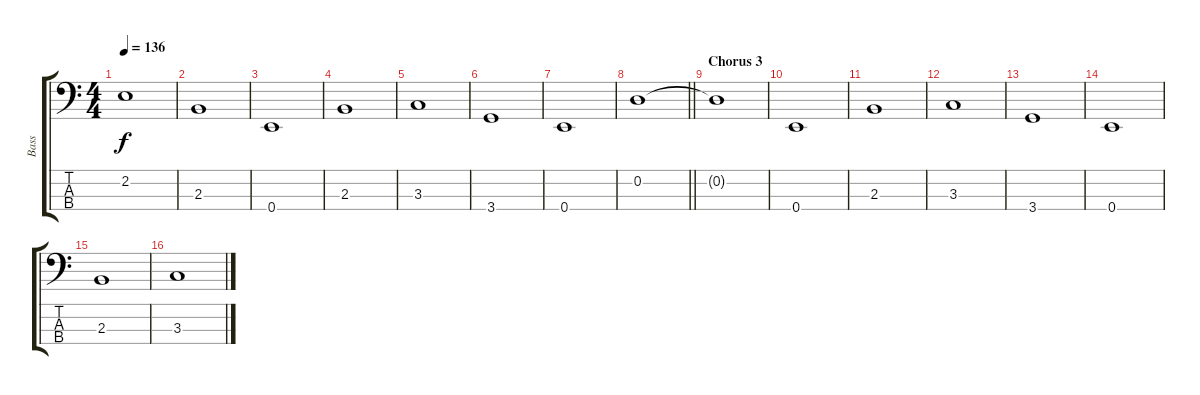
\track ("Bass" "Bass") {instrument electricbassfinger}
\staff {score tabs}
\tuning (G2 D2 A1 E1) {hide}
\ts (4 4)
\tempo 136
\clef f4
\ks c
2.2.1{dy f} |
2.3.1 |
0.4.1 |
2.3.1 |
3.3.1 |
3.4.1 |
0.4.1 |
\barLineRight lightlight
0.2.1 |
\section ("" "Chorus 3")
0.2{t}.1 |
0.4.1 |
2.3.1 |
3.3.1 |
3.4.1 |
0.4.1 |
2.3.1 |
3.3.1
